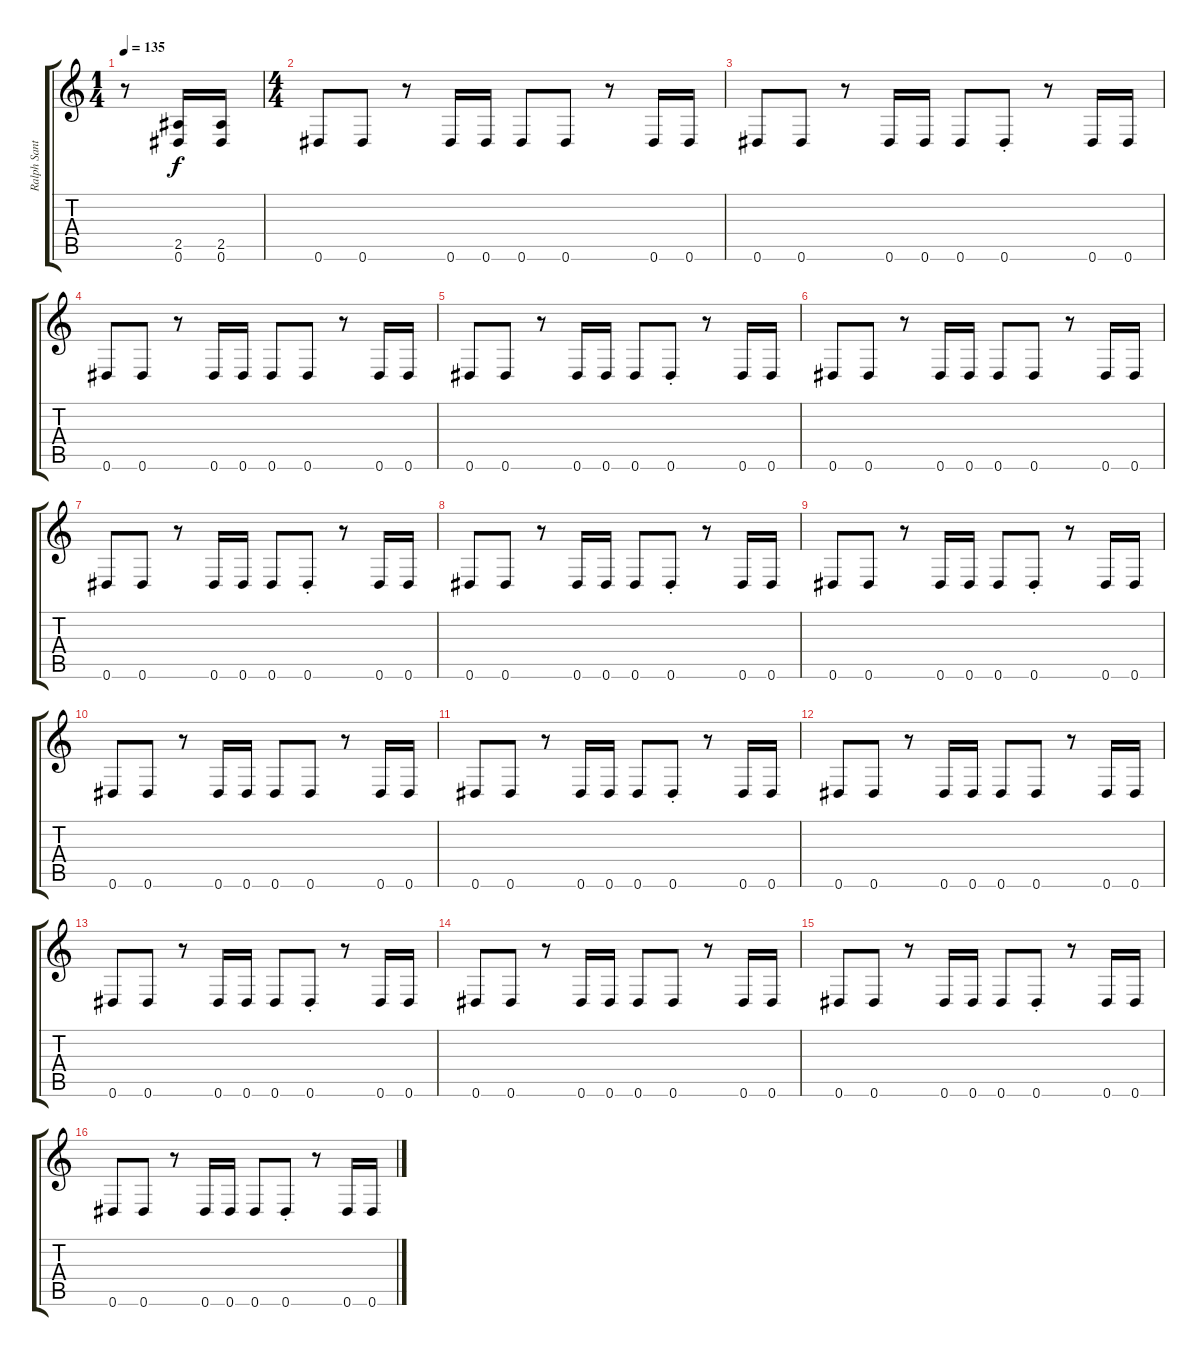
\track ("Ralph Santolla" "Ralph Sant") {instrument distortionguitar}
\staff {score tabs}
\tuning (Eb4 Bb3 Gb3 Db3 Ab2 Eb2) {hide}
\ts (1 4)
\tempo 135
\clef g2
\ks c
r.8{dy f instrument distortionguitar} (2.5 0.6).16 (2.5 0.6).16 |
\ts (4 4)
0.6.8 0.6.8 r.8 0.6.16 0.6.16 0.6.8 0.6.8 r.8 0.6.16 0.6.16 |
0.6.8 0.6.8 r.8 0.6.16 0.6.16 0.6.8 0.6{st}.8 r.8 0.6.16 0.6.16 |
0.6.8 0.6.8 r.8 0.6.16 0.6.16 0.6.8 0.6.8 r.8 0.6.16 0.6.16 |
0.6.8 0.6.8 r.8 0.6.16 0.6.16 0.6.8 0.6{st}.8 r.8 0.6.16 0.6.16 |
0.6.8 0.6.8 r.8 0.6.16 0.6.16 0.6.8 0.6.8 r.8 0.6.16 0.6.16 |
0.6.8 0.6.8 r.8 0.6.16 0.6.16 0.6.8 0.6{st}.8 r.8 0.6.16 0.6.16 |
0.6.8 0.6.8 r.8 0.6.16 0.6.16 0.6.8 0.6{st}.8 r.8 0.6.16 0.6.16 |
0.6.8 0.6.8 r.8 0.6.16 0.6.16 0.6.8 0.6{st}.8 r.8 0.6.16 0.6.16 |
0.6.8 0.6.8 r.8 0.6.16 0.6.16 0.6.8 0.6.8 r.8 0.6.16 0.6.16 |
0.6.8 0.6.8 r.8 0.6.16 0.6.16 0.6.8 0.6{st}.8 r.8 0.6.16 0.6.16 |
0.6.8 0.6.8 r.8 0.6.16 0.6.16 0.6.8 0.6.8 r.8 0.6.16 0.6.16 |
0.6.8 0.6.8 r.8 0.6.16 0.6.16 0.6.8 0.6{st}.8 r.8 0.6.16 0.6.16 |
0.6.8 0.6.8 r.8 0.6.16 0.6.16 0.6.8 0.6.8 r.8 0.6.16 0.6.16 |
0.6.8 0.6.8 r.8 0.6.16 0.6.16 0.6.8 0.6{st}.8 r.8 0.6.16 0.6.16 |
0.6.8 0.6.8 r.8 0.6.16 0.6.16 0.6.8 0.6{st}.8 r.8 0.6.16 0.6.16
